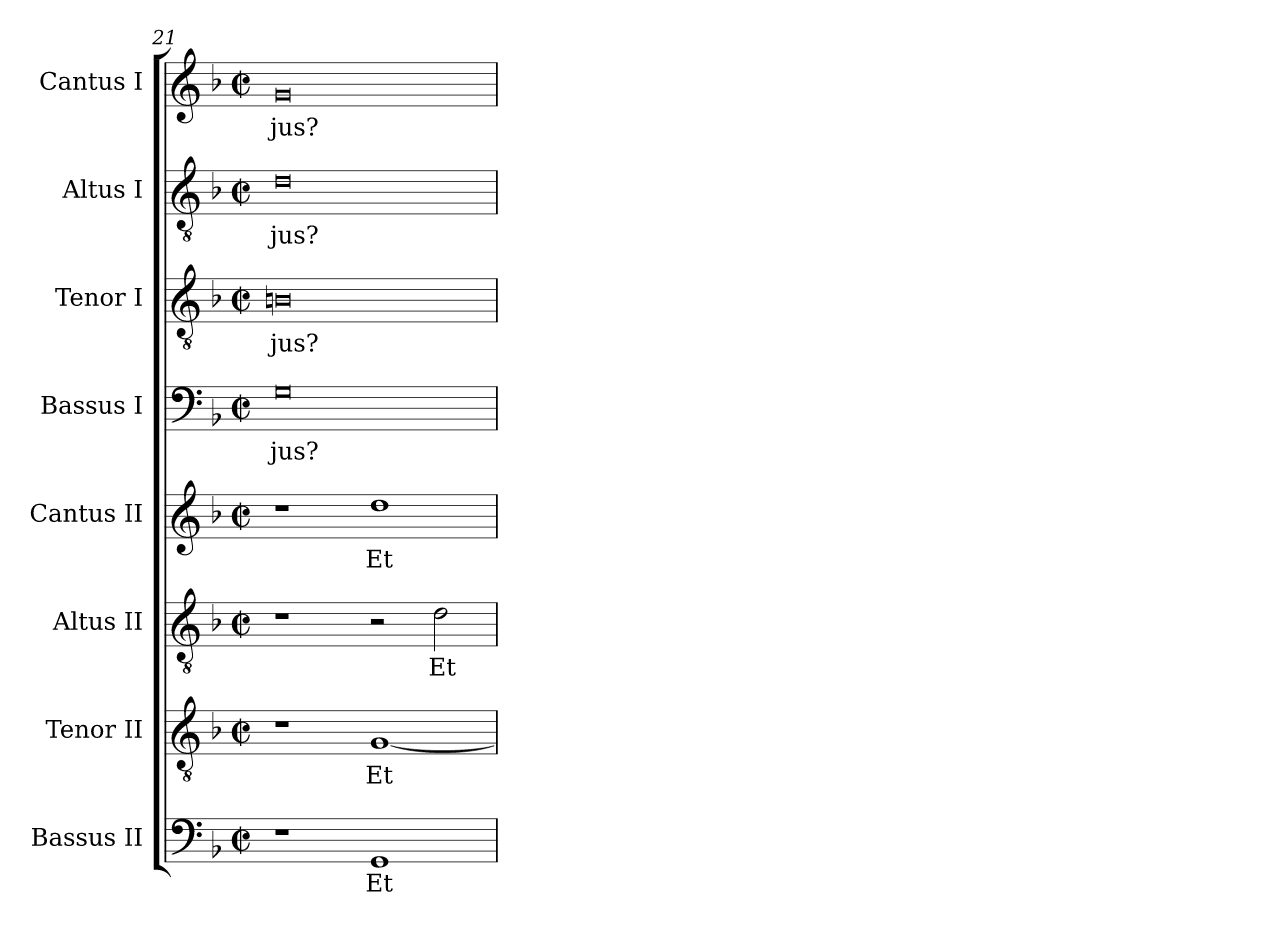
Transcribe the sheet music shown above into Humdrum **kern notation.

**kern	**text	**kern	**text	**kern	**text	**kern	**text	**kern	**text	**kern	**text	**kern	**text	**kern	**text
*part8	*part8	*part7	*part7	*part6	*part6	*part5	*part5	*part4	*part4	*part3	*part3	*part2	*part2	*part1	*part1
*staff8	*staff8	*staff7	*staff7	*staff6	*staff6	*staff5	*staff5	*staff4	*staff4	*staff3	*staff3	*staff2	*staff2	*staff1	*staff1
*I"Bassus II	*	*I"Tenor II	*	*I"Altus II	*	*I"Cantus II	*	*I"Bassus I	*	*I"Tenor I	*	*I"Altus I	*	*I"Cantus I	*
*clefF4	*	*clefGv2	*	*clefGv2	*	*clefG2	*	*clefF4	*	*clefGv2	*	*clefGv2	*	*clefG2	*
*k[b-]	*	*k[b-]	*	*k[b-]	*	*k[b-]	*	*k[b-]	*	*k[b-]	*	*k[b-]	*	*k[b-]	*
*F:	*	*F:	*	*F:	*	*F:	*	*F:	*	*F:	*	*F:	*	*F:	*
*M2/2	*	*M2/2	*	*M2/2	*	*M2/2	*	*M2/2	*	*M2/2	*	*M2/2	*	*M2/2	*
*met(c|)	*	*met(c|)	*	*met(c|)	*	*met(c|)	*	*met(c|)	*	*met(c|)	*	*met(c|)	*	*met(c|)	*
=21	=21	=21	=21	=21	=21	=21	=21	=21	=21	=21	=21	=21	=21	=21	=21
!	!	!	!	!	!	!	!	!	!LO:LY:b:cj	!	!LO:LY:b:cj	!	!LO:LY:b:cj	!	!LO:LY:b:cj
1r	.	1r	.	1r	.	1r	.	0G	-jus?	0Bn	-jus?	0d	jus?	0g	jus?
!	!LO:LY:b:cj	!	!LO:LY:b:cj	!	!	!	!LO:LY:b:cj	!	!	!	!	!	!	!	!
1GG	Et	[<1G	Et	2r	.	1dd	Et	.	.	.	.	.	.	.	.
!	!	!	!	!	!LO:LY:b:cj	!	!	!	!	!	!	!	!	!	!
.	.	.	.	2d\	Et	.	.	.	.	.	.	.	.	.	.
=	=	=	=	=	=	=	=	=	=	=	=	=	=	=	=
*-	*-	*-	*-	*-	*-	*-	*-	*-	*-	*-	*-	*-	*-	*-	*-
